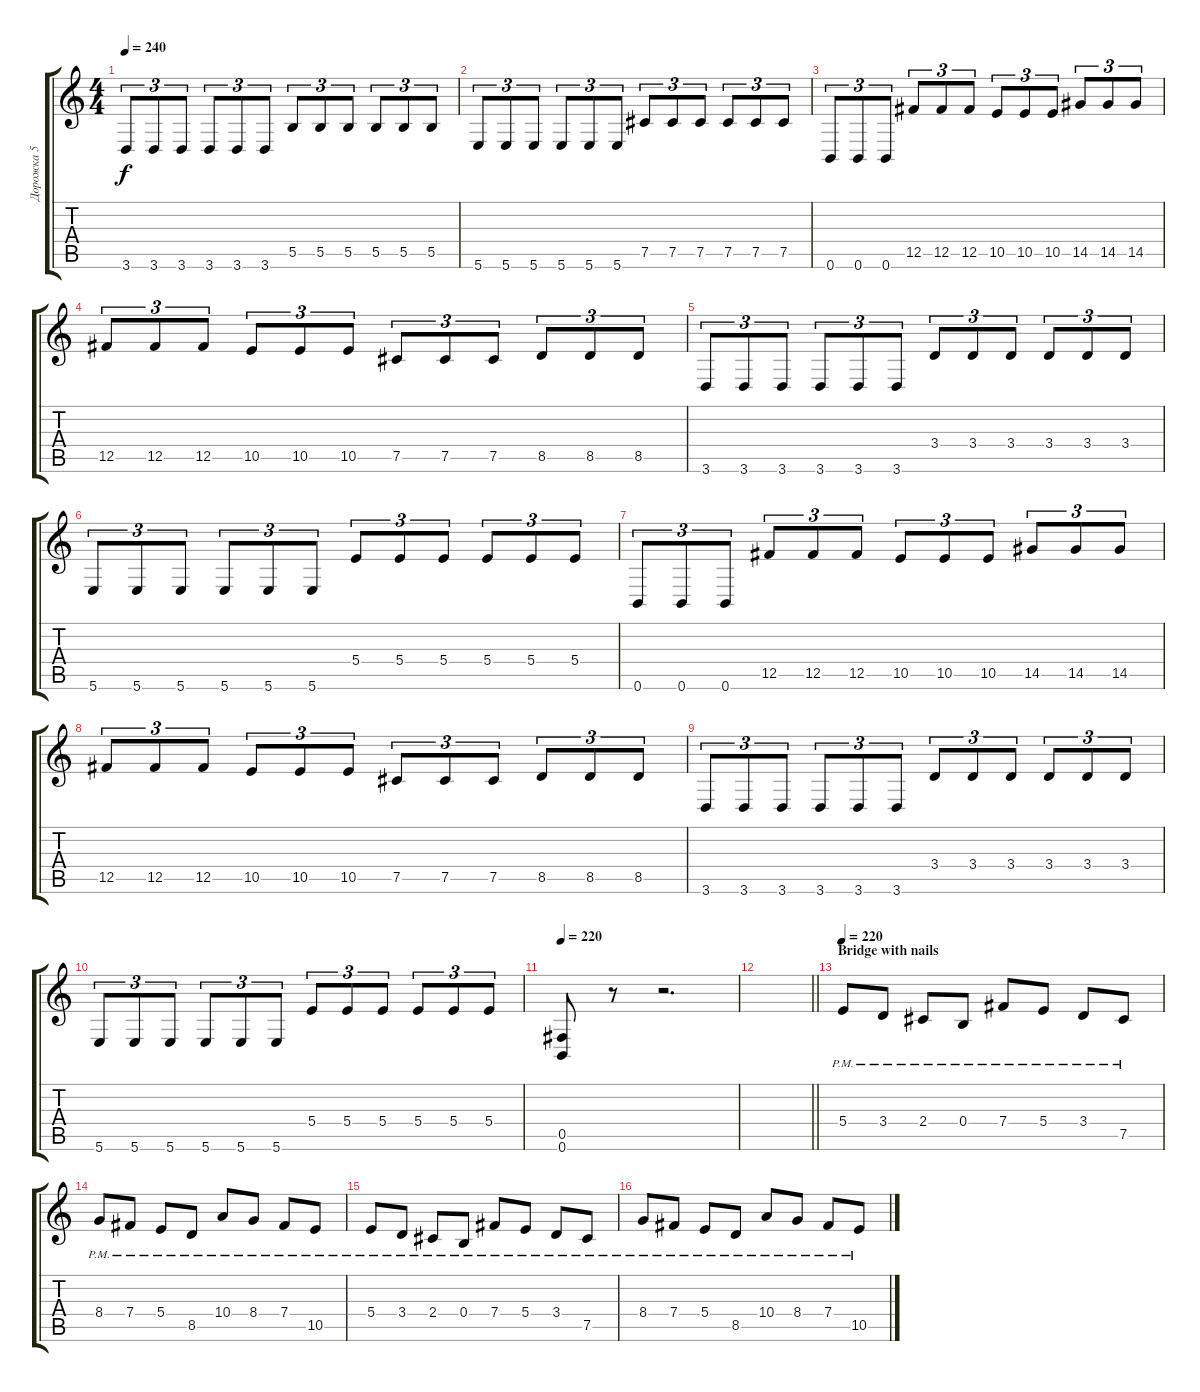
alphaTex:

\track ("Дорожка 5" "Дорожка 5") {instrument distortionguitar}
\staff {score tabs}
\tuning (Db4 Ab3 E3 B2 Gb2 B1) {hide}
\ts (4 4)
\tempo 240
\clef g2
\ks c
3.6.8{tu (3 2) dy f} 3.6.8{tu (3 2)} 3.6.8{tu (3 2)} 3.6.8{tu (3 2)} 3.6.8{tu (3 2)} 3.6.8{tu (3 2)} 5.5.8{tu (3 2)} 5.5.8{tu (3 2)} 5.5.8{tu (3 2)} 5.5.8{tu (3 2)} 5.5.8{tu (3 2)} 5.5.8{tu (3 2)} |
5.6.8{tu (3 2)} 5.6.8{tu (3 2)} 5.6.8{tu (3 2)} 5.6.8{tu (3 2)} 5.6.8{tu (3 2)} 5.6.8{tu (3 2)} 7.5.8{tu (3 2)} 7.5.8{tu (3 2)} 7.5.8{tu (3 2)} 7.5.8{tu (3 2)} 7.5.8{tu (3 2)} 7.5.8{tu (3 2)} |
0.6.8{tu (3 2)} 0.6.8{tu (3 2)} 0.6.8{tu (3 2)} 12.5.8{tu (3 2)} 12.5.8{tu (3 2)} 12.5.8{tu (3 2)} 10.5.8{tu (3 2)} 10.5.8{tu (3 2)} 10.5.8{tu (3 2)} 14.5.8{tu (3 2)} 14.5.8{tu (3 2)} 14.5.8{tu (3 2)} |
12.5.8{tu (3 2)} 12.5.8{tu (3 2)} 12.5.8{tu (3 2)} 10.5.8{tu (3 2)} 10.5.8{tu (3 2)} 10.5.8{tu (3 2)} 7.5.8{tu (3 2)} 7.5.8{tu (3 2)} 7.5.8{tu (3 2)} 8.5.8{tu (3 2)} 8.5.8{tu (3 2)} 8.5.8{tu (3 2)} |
3.6.8{tu (3 2)} 3.6.8{tu (3 2)} 3.6.8{tu (3 2)} 3.6.8{tu (3 2)} 3.6.8{tu (3 2)} 3.6.8{tu (3 2)} 3.4.8{tu (3 2)} 3.4.8{tu (3 2)} 3.4.8{tu (3 2)} 3.4.8{tu (3 2)} 3.4.8{tu (3 2)} 3.4.8{tu (3 2)} |
5.6.8{tu (3 2)} 5.6.8{tu (3 2)} 5.6.8{tu (3 2)} 5.6.8{tu (3 2)} 5.6.8{tu (3 2)} 5.6.8{tu (3 2)} 5.4.8{tu (3 2)} 5.4.8{tu (3 2)} 5.4.8{tu (3 2)} 5.4.8{tu (3 2)} 5.4.8{tu (3 2)} 5.4.8{tu (3 2)} |
0.6.8{tu (3 2)} 0.6.8{tu (3 2)} 0.6.8{tu (3 2)} 12.5.8{tu (3 2)} 12.5.8{tu (3 2)} 12.5.8{tu (3 2)} 10.5.8{tu (3 2)} 10.5.8{tu (3 2)} 10.5.8{tu (3 2)} 14.5.8{tu (3 2)} 14.5.8{tu (3 2)} 14.5.8{tu (3 2)} |
12.5.8{tu (3 2)} 12.5.8{tu (3 2)} 12.5.8{tu (3 2)} 10.5.8{tu (3 2)} 10.5.8{tu (3 2)} 10.5.8{tu (3 2)} 7.5.8{tu (3 2)} 7.5.8{tu (3 2)} 7.5.8{tu (3 2)} 8.5.8{tu (3 2)} 8.5.8{tu (3 2)} 8.5.8{tu (3 2)} |
3.6.8{tu (3 2)} 3.6.8{tu (3 2)} 3.6.8{tu (3 2)} 3.6.8{tu (3 2)} 3.6.8{tu (3 2)} 3.6.8{tu (3 2)} 3.4.8{tu (3 2)} 3.4.8{tu (3 2)} 3.4.8{tu (3 2)} 3.4.8{tu (3 2)} 3.4.8{tu (3 2)} 3.4.8{tu (3 2)} |
5.6.8{tu (3 2)} 5.6.8{tu (3 2)} 5.6.8{tu (3 2)} 5.6.8{tu (3 2)} 5.6.8{tu (3 2)} 5.6.8{tu (3 2)} 5.4.8{tu (3 2)} 5.4.8{tu (3 2)} 5.4.8{tu (3 2)} 5.4.8{tu (3 2)} 5.4.8{tu (3 2)} 5.4.8{tu (3 2)} |
\tempo 220
(0.5 0.6).8 r.8 r.2{d} |
\barLineRight lightlight
|
\section ("" "Bridge with nails")
\tempo 220
5.4{pm}.8 3.4{pm}.8 2.4{pm}.8 0.4{pm}.8 7.4{pm}.8 5.4{pm}.8 3.4{pm}.8 7.5{pm}.8 |
8.4{pm}.8 7.4{pm}.8 5.4{pm}.8 8.5{pm}.8 10.4{pm}.8 8.4{pm}.8 7.4{pm}.8 10.5{pm}.8 |
5.4{pm}.8 3.4{pm}.8 2.4{pm}.8 0.4{pm}.8 7.4{pm}.8 5.4{pm}.8 3.4{pm}.8 7.5{pm}.8 |
8.4{pm}.8 7.4{pm}.8 5.4{pm}.8 8.5{pm}.8 10.4{pm}.8 8.4{pm}.8 7.4{pm}.8 10.5{pm}.8
